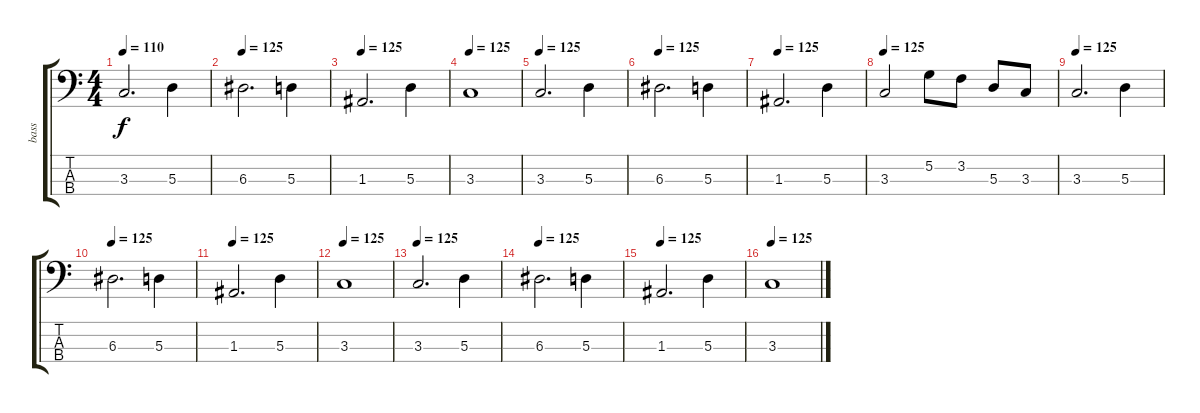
\track ("bass" "bass") {instrument electricbasspick}
\staff {score tabs}
\tuning (G2 D2 A1 E1) {hide}
\ts (4 4)
\tempo 110
\tempo 125
\tempo 110
\clef f4
\ks c
3.3.2{d dy f instrument electricbasspick} 5.3.4 |
\tempo 125
6.3.2{d} 5.3.4 |
\tempo 125
1.3.2{d} 5.3.4 |
\tempo 125
3.3.1 |
\tempo 125
3.3.2{d} 5.3.4 |
\tempo 125
6.3.2{d} 5.3.4 |
\tempo 125
1.3.2{d} 5.3.4 |
\tempo 125
3.3.2 5.2.8 3.2.8 5.3.8 3.3.8 |
\tempo 125
3.3.2{d} 5.3.4 |
\tempo 125
6.3.2{d} 5.3.4 |
\tempo 125
1.3.2{d} 5.3.4 |
\tempo 125
3.3.1 |
\tempo 125
3.3.2{d} 5.3.4 |
\tempo 125
6.3.2{d} 5.3.4 |
\tempo 125
1.3.2{d} 5.3.4 |
\tempo 125
3.3.1
